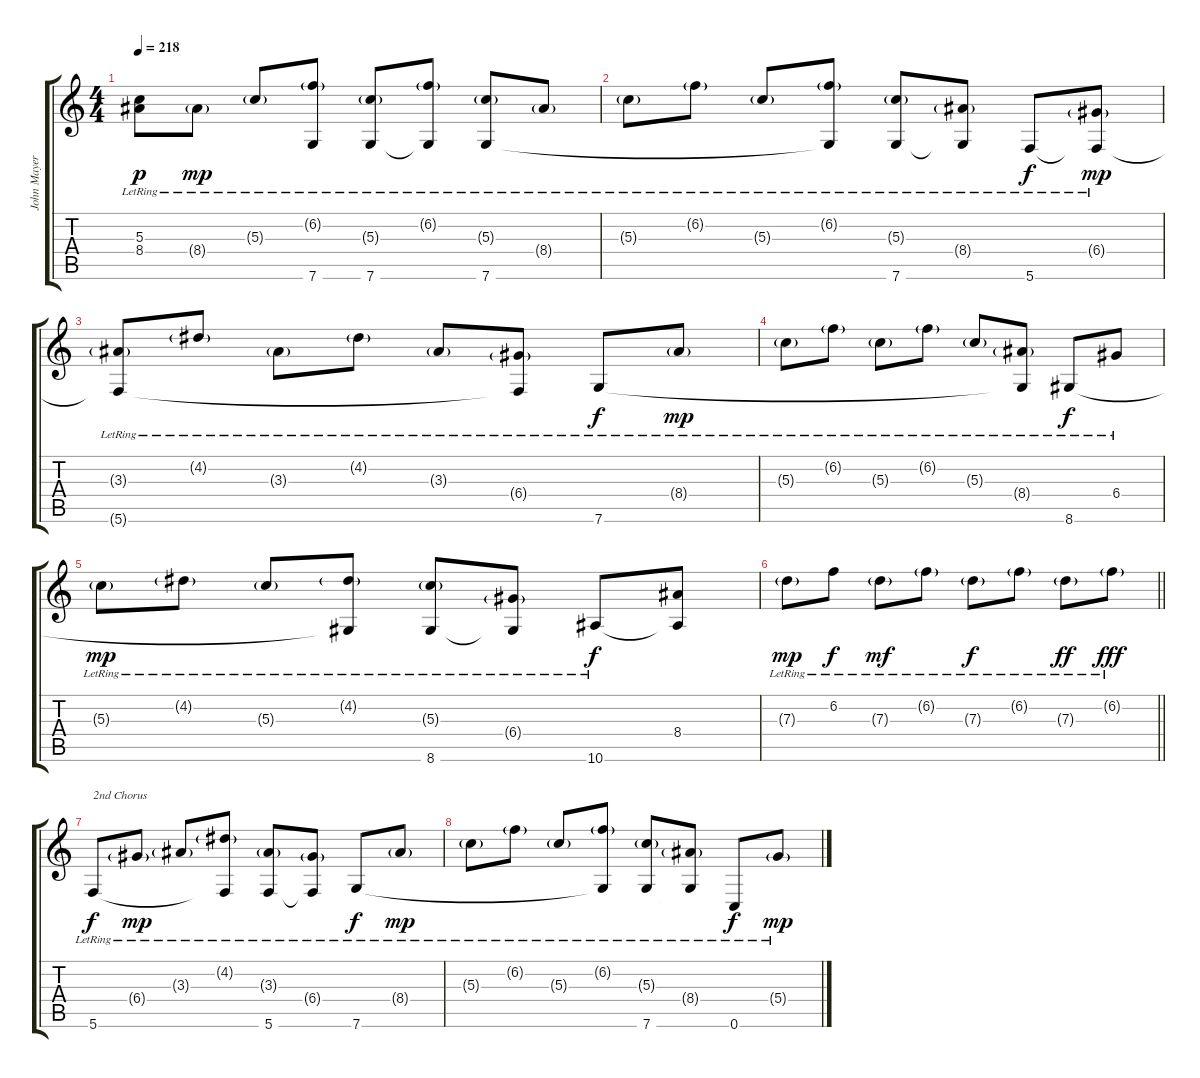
\track ("John Mayer" "John Mayer") {instrument acousticguitarnylon}
\staff {score tabs}
\tuning (E4 B3 G3 D3 A2 C2) {hide}
\ts (4 4)
\tempo 218
\clef g2
\ks c
(5.3{t} 8.4{lr}).8{dy p} 8.4{g lr}.8{dy mp} 5.3{g lr}.8 (6.2{g lr} 7.6{t}).8 (5.3{g lr} 7.6{lr}).8 (6.2{g lr} 7.6{t}).8 (5.3{g lr} 7.6{lr}).8 8.4{g lr}.8 |
5.3{g lr}.8 6.2{g lr}.8 5.3{g lr}.8 (6.2{g lr} 7.6{t}).8 (5.3{g lr} 7.6{lr}).8 (8.4{g lr} 7.6{t}).8 5.6{lr}.8{dy f} (6.4{g lr} 5.6{t}).8{dy mp} |
(3.3{g lr} 5.6{t}).8 4.2{g lr}.8 3.3{g lr}.8 4.2{g lr}.8 3.3{g lr}.8 (6.4{g lr} 5.6{t}).8 7.6{lr}.8{dy f} 8.4{g lr}.8{dy mp} |
5.3{g lr}.8 6.2{g lr}.8 5.3{g lr}.8 6.2{g lr}.8 5.3{g lr}.8 (8.4{g lr} 7.6{t}).8 8.6{lr}.8{dy f} 6.4{lr}.8 |
5.3{g lr}.8{dy mp} 4.2{g lr}.8 5.3{g lr}.8 (4.2{g lr} 8.6{t}).8 (5.3{g lr} 8.6{lr}).8 (6.4{g lr} 8.6{t}).8 10.6{lr}.8{dy f} (8.4 10.6{t}).8 |
\barLineRight lightlight
7.3{g lr}.8{dy mp} 6.2{lr}.8{dy f} 7.3{g lr}.8{dy mf} 6.2{g lr}.8 7.3{g lr}.8{dy f} 6.2{g lr}.8 7.3{g lr}.8{dy ff} 6.2{g lr}.8{dy fff} |
5.6{lr}.8{txt "2nd Chorus" dy f} 6.4{g lr}.8{dy mp} 3.3{g lr}.8 (4.2{g lr} 5.6{t}).8 (3.3{g lr} 5.6{lr}).8 (6.4{g lr} 5.6{t}).8 7.6{lr}.8{dy f} 8.4{g lr}.8{dy mp} |
5.3{g lr}.8 6.2{g lr}.8 5.3{g lr}.8 (6.2{g lr} 7.6{t}).8 (5.3{g lr} 7.6{lr}).8 (8.4{g lr} 7.6{t}).8 0.6{lr}.8{dy f} 5.4{g lr}.8{dy mp}
